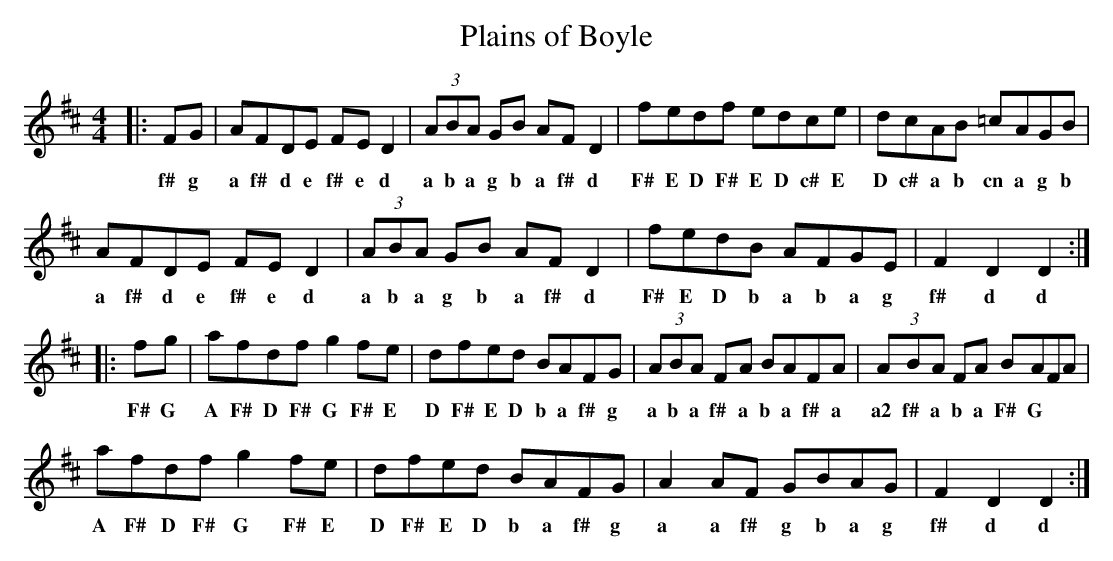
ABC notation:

X:1
T:Plains of Boyle
M:4/4
L:1/8
K:D
|:FG|AFDE FED2|(3ABA GB AFD2|fedf edce|dcAB =cAGB|
w:f# g a f# d e f# e d a b a g b a f# d F# E D F# E D c# E D c# a b cn a g b
AFDE FED2|(3ABA GB AFD2|fedB AFGE|F2 D2 D2:|
w:a f# d e f# e d a b a g b a f# d F# E D b a b a g f# d d
|:fg|afdf g2fe|dfed BAFG|(3ABA FA BAFA|(3ABA FA BAFA|
w:F# G A F# D F# G F# E D F# E D b a f# g a b a f# a b a f# a a2 f# a b a F# G
afdf g2fe|dfed BAFG|A2AF GBAG|F2 D2 D2:|
w:A F# D F# G F# E D F# E D b a f# g a a f# g b a g f# d d
